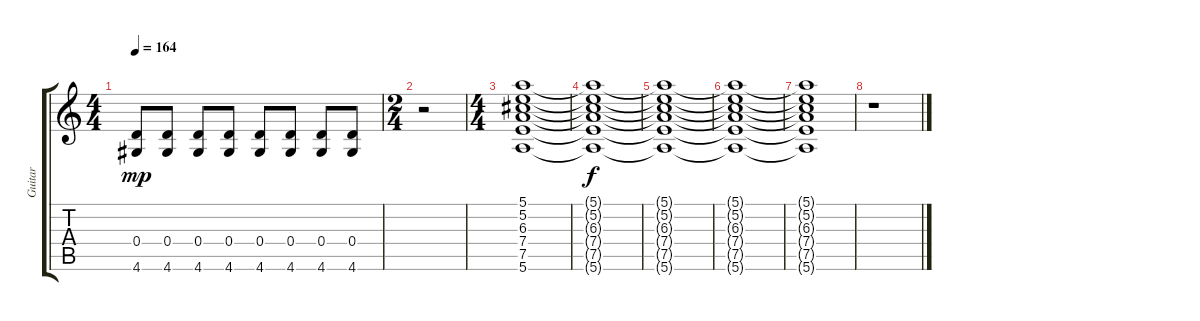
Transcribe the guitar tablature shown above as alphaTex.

\track ("Guitar" "Guitar") {instrument distortionguitar}
\staff {score tabs}
\tuning (E4 B3 G3 D3 A2 E2) {hide}
\ts (4 4)
\tempo 164
\clef g2
\ks c
(0.4 4.6).8{dy mp} (0.4 4.6).8 (0.4 4.6).8 (0.4 4.6).8 (0.4 4.6).8 (0.4 4.6).8 (0.4 4.6).8 (0.4 4.6).8 |
\ts (2 4)
r.2 |
\ts (4 4)
(5.1 5.2 6.3 7.4 7.5 5.6).1 |
(5.1{t} 5.2{t} 6.3{t} 7.4{t} 7.5{t} 5.6{t}).1{dy f} |
(5.1{t} 5.2{t} 6.3{t} 7.4{t} 7.5{t} 5.6{t}).1 |
(5.1{t} 5.2{t} 6.3{t} 7.4{t} 7.5{t} 5.6{t}).1 |
(5.1{t} 5.2{t} 6.3{t} 7.4{t} 7.5{t} 5.6{t}).1 |
r.1
